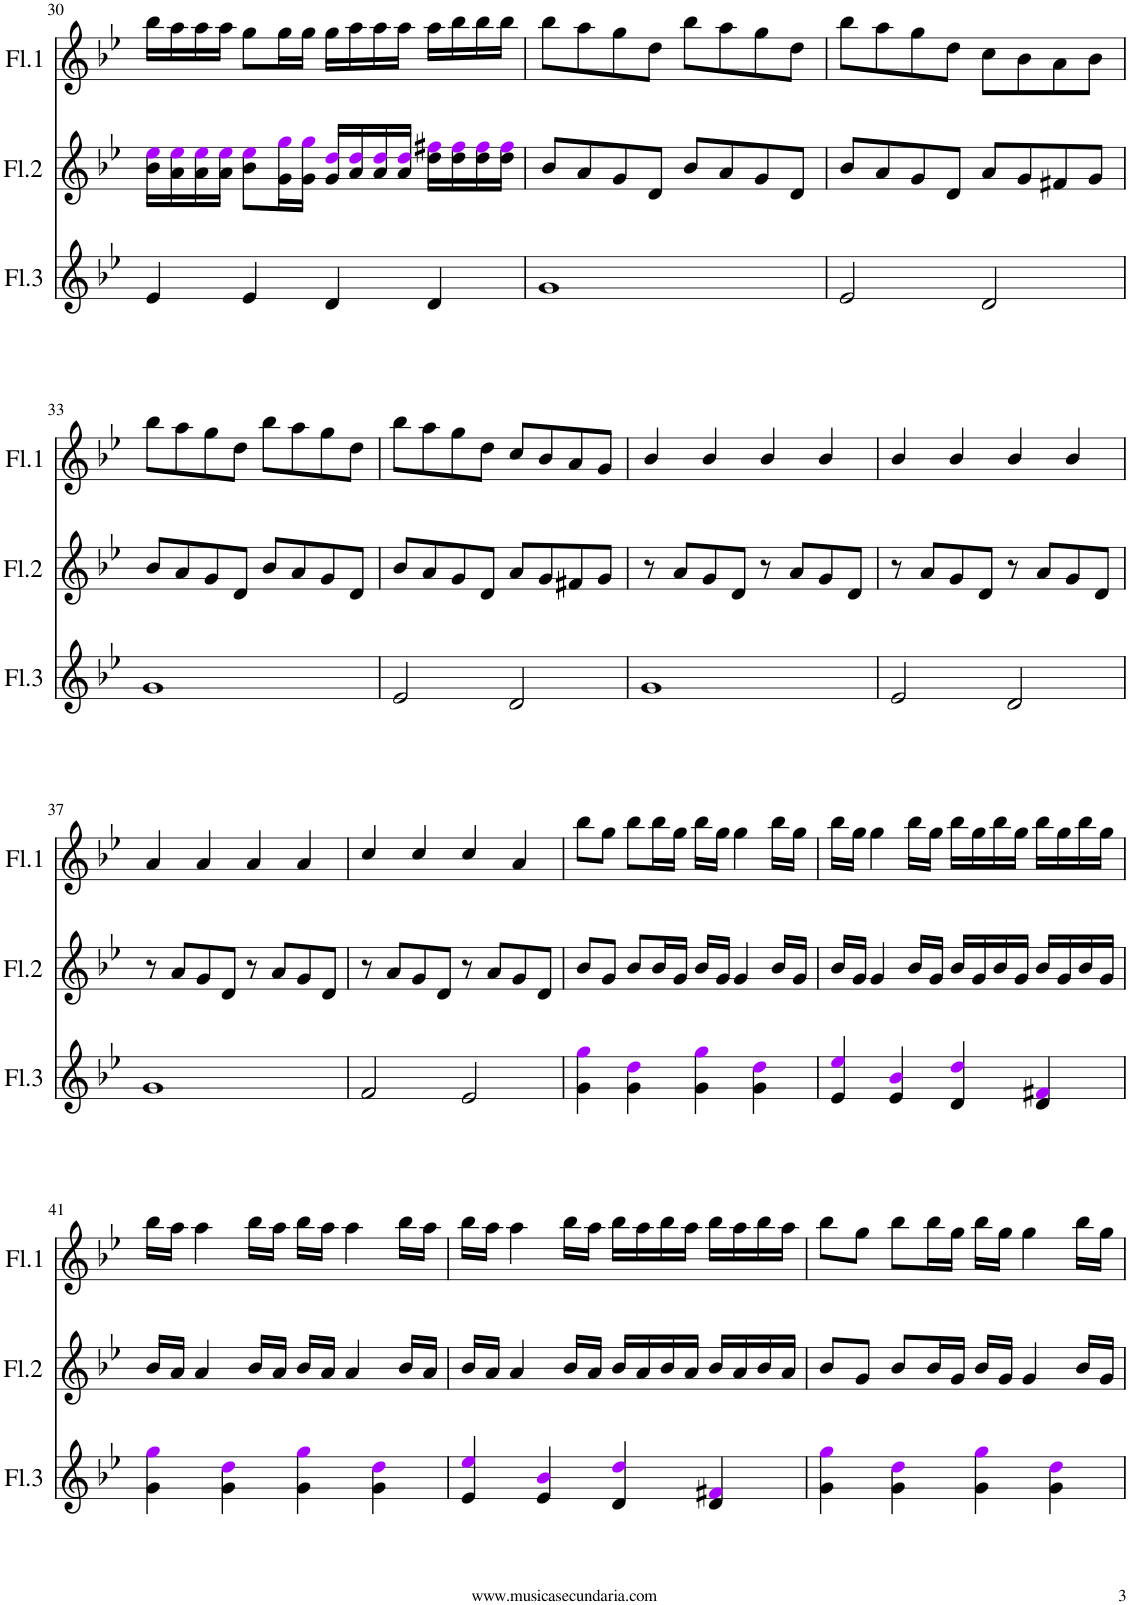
**kern	**kern	**kern
*part3	*part2	*part1
*staff3	*staff2	*staff1
*I"Flauta 3	*I"Flauta 2	*I"Flauta 1
*I'Fl.3	*I'Fl.2	*I'Fl.1
!!LO:PB:g=z
*clefG2	*clefG2	*clefG2
*k[b-e-]	*k[b-e-]	*k[b-e-]
*M4/4	*M4/4	*M4/4
=30	=30	=30
4e-/	16b-\ 16ee-i\LL	16bb-\LL
.	16a\ 16ee-i\	16aa\
.	16a\ 16ee-i\	16aa\
.	16a\ 16ee-i\JJ	16aa\JJ
4e-/	8b-\ 8ee-i\L	8gg\L
.	16g\ 16ggi\L	16gg\L
.	16g\ 16ggi\JJ	16gg\JJ
4d/	16g/ 16ddi/LL	16gg\LL
.	16a/ 16ddi/	16aa\
.	16a/ 16ddi/	16aa\
.	16a/ 16ddi/JJ	16aa\JJ
4d/	16dd\ 16ff#Xi\LL	16aa\LL
.	16dd\ 16ff#i\	16bb-\
.	16dd\ 16ff#i\	16bb-\
.	16dd\ 16ff#i\JJ	16bb-\JJ
=31	=31	=31
1g	8b-/L	8bb-\L
.	8a/	8aa\
.	8g/	8gg\
.	8d/J	8dd\J
.	8b-/L	8bb-\L
.	8a/	8aa\
.	8g/	8gg\
.	8d/J	8dd\J
=32	=32	=32
2e-/	8b-/L	8bb-\L
.	8a/	8aa\
.	8g/	8gg\
.	8d/J	8dd\J
2d/	8a/L	8cc\L
.	8g/	8b-\
.	8f#X/	8a\
.	8g/J	8b-\J
!!LO:LB:g=z
=33	=33	=33
1g	8b-/L	8bb-\L
.	8a/	8aa\
.	8g/	8gg\
.	8d/J	8dd\J
.	8b-/L	8bb-\L
.	8a/	8aa\
.	8g/	8gg\
.	8d/J	8dd\J
=34	=34	=34
2e-/	8b-/L	8bb-\L
.	8a/	8aa\
.	8g/	8gg\
.	8d/J	8dd\J
2d/	8a/L	8cc/L
.	8g/	8b-/
.	8f#X/	8a/
.	8g/J	8g/J
=35	=35	=35
1g	8r	4b-/
.	8a/L	.
.	8g/	4b-/
.	8d/J	.
.	8r	4b-/
.	8a/L	.
.	8g/	4b-/
.	8d/J	.
=36	=36	=36
2e-/	8r	4b-/
.	8a/L	.
.	8g/	4b-/
.	8d/J	.
2d/	8r	4b-/
.	8a/L	.
.	8g/	4b-/
.	8d/J	.
!!LO:LB:g=z
=37	=37	=37
1g	8r	4a/
.	8a/L	.
.	8g/	4a/
.	8d/J	.
.	8r	4a/
.	8a/L	.
.	8g/	4a/
.	8d/J	.
=38	=38	=38
2f/	8r	4cc/
.	8a/L	.
.	8g/	4cc/
.	8d/J	.
2e-/	8r	4cc/
.	8a/L	.
.	8g/	4a/
.	8d/J	.
=39	=39	=39
4g\ 4ggi\	8b-/L	8bb-\L
.	8g/J	8gg\J
4g\ 4ddi\	8b-/L	8bb-\L
.	16b-/L	16bb-\L
.	16g/JJ	16gg\JJ
4g\ 4ggi\	16b-/LL	16bb-\LL
.	16g/JJ	16gg\JJ
.	4g/	4gg\
4g\ 4ddi\	.	.
.	16b-/LL	16bb-\LL
.	16g/JJ	16gg\JJ
=40	=40	=40
4e-/ 4ee-i/	16b-/LL	16bb-\LL
.	16g/JJ	16gg\JJ
.	4g/	4gg\
4e-/ 4b-i/	.	.
.	16b-/LL	16bb-\LL
.	16g/JJ	16gg\JJ
4d/ 4ddi/	16b-/LL	16bb-\LL
.	16g/	16gg\
.	16b-/	16bb-\
.	16g/JJ	16gg\JJ
4d/ 4f#Xi/	16b-/LL	16bb-\LL
.	16g/	16gg\
.	16b-/	16bb-\
.	16g/JJ	16gg\JJ
!!LO:LB:g=z
=41	=41	=41
4g\ 4ggi\	16b-/LL	16bb-\LL
.	16a/JJ	16aa\JJ
.	4a/	4aa\
4g\ 4ddi\	.	.
.	16b-/LL	16bb-\LL
.	16a/JJ	16aa\JJ
4g\ 4ggi\	16b-/LL	16bb-\LL
.	16a/JJ	16aa\JJ
.	4a/	4aa\
4g\ 4ddi\	.	.
.	16b-/LL	16bb-\LL
.	16a/JJ	16aa\JJ
=42	=42	=42
4e-/ 4ee-i/	16b-/LL	16bb-\LL
.	16a/JJ	16aa\JJ
.	4a/	4aa\
4e-/ 4b-i/	.	.
.	16b-/LL	16bb-\LL
.	16a/JJ	16aa\JJ
4d/ 4ddi/	16b-/LL	16bb-\LL
.	16a/	16aa\
.	16b-/	16bb-\
.	16a/JJ	16aa\JJ
4d/ 4f#Xi/	16b-/LL	16bb-\LL
.	16a/	16aa\
.	16b-/	16bb-\
.	16a/JJ	16aa\JJ
=43	=43	=43
4g\ 4ggi\	8b-/L	8bb-\L
.	8g/J	8gg\J
4g\ 4ddi\	8b-/L	8bb-\L
.	16b-/L	16bb-\L
.	16g/JJ	16gg\JJ
4g\ 4ggi\	16b-/LL	16bb-\LL
.	16g/JJ	16gg\JJ
.	4g/	4gg\
4g\ 4ddi\	.	.
.	16b-/LL	16bb-\LL
.	16g/JJ	16gg\JJ
=	=	=
*-	*-	*-
